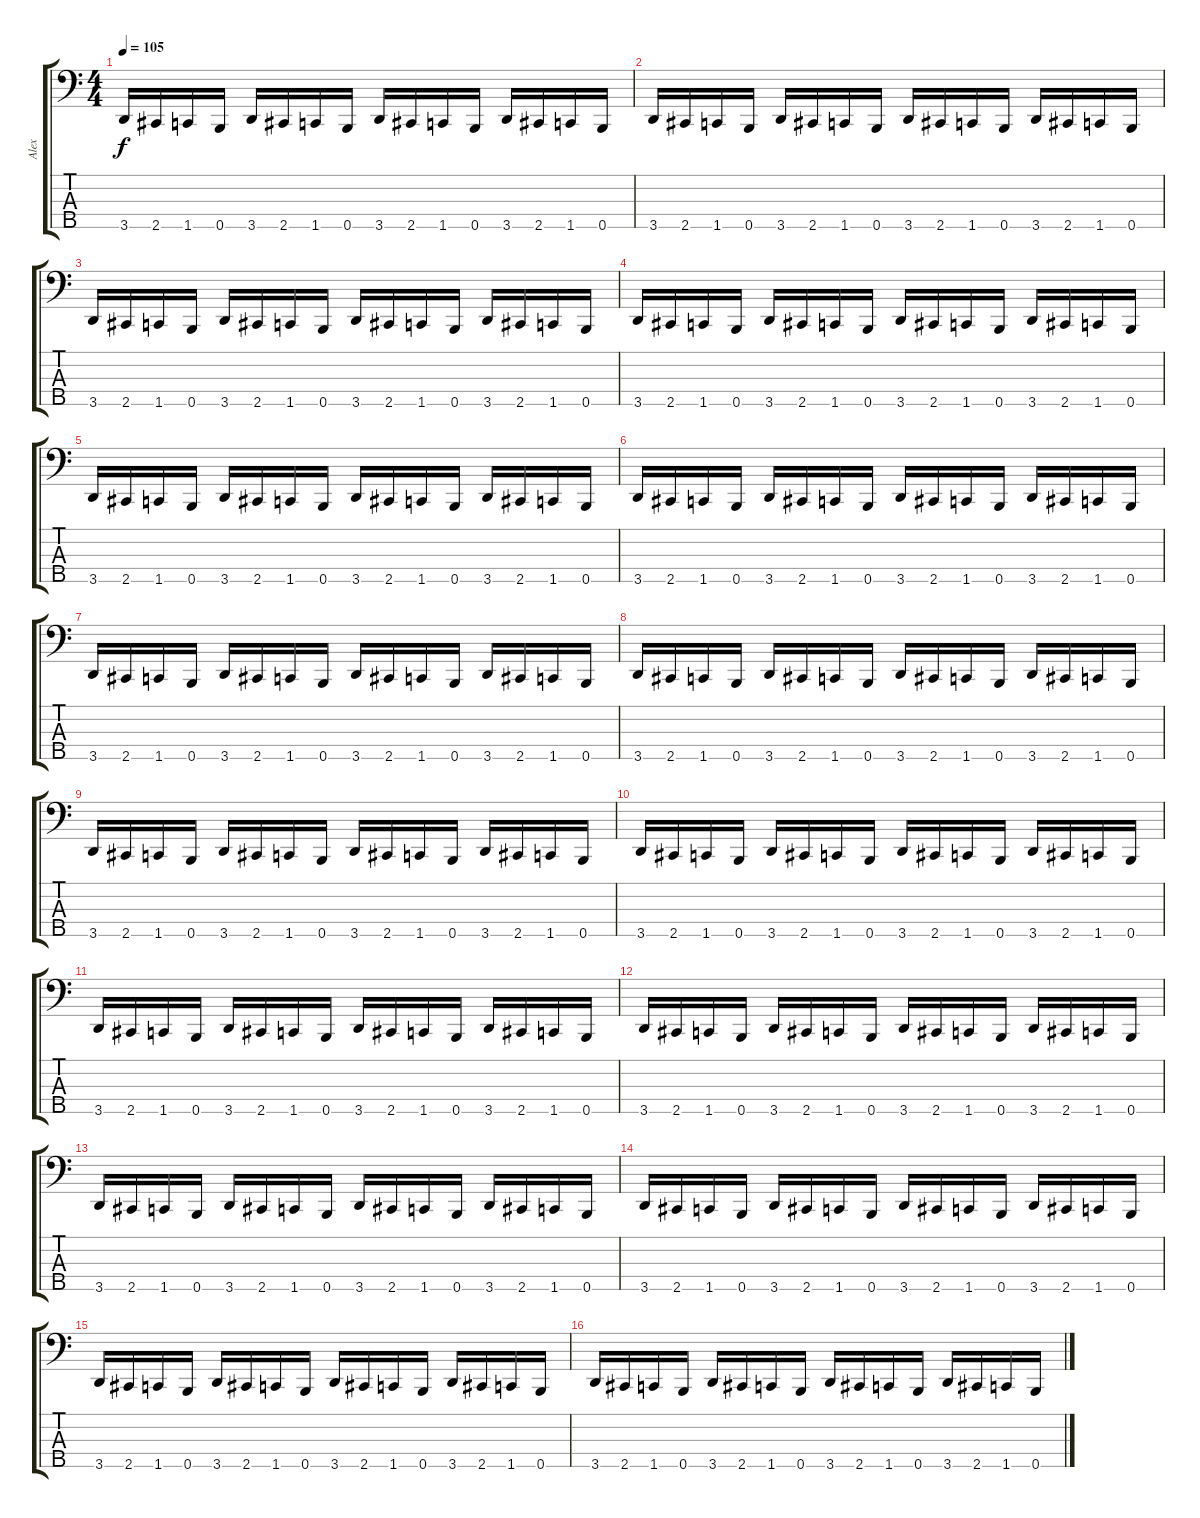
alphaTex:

\track ("Alex" "Alex") {instrument electricbassfinger}
\staff {score tabs}
\tuning (G2 D2 A1 E1 B0) {hide}
\ts (4 4)
\tempo 105
\clef f4
\ks c
3.5.16{dy f} 2.5.16 1.5.16 0.5.16 3.5.16 2.5.16 1.5.16 0.5.16 3.5.16 2.5.16 1.5.16 0.5.16 3.5.16 2.5.16 1.5.16 0.5.16 |
3.5.16 2.5.16 1.5.16 0.5.16 3.5.16 2.5.16 1.5.16 0.5.16 3.5.16 2.5.16 1.5.16 0.5.16 3.5.16 2.5.16 1.5.16 0.5.16 |
3.5.16 2.5.16 1.5.16 0.5.16 3.5.16 2.5.16 1.5.16 0.5.16 3.5.16 2.5.16 1.5.16 0.5.16 3.5.16 2.5.16 1.5.16 0.5.16 |
3.5.16 2.5.16 1.5.16 0.5.16 3.5.16 2.5.16 1.5.16 0.5.16 3.5.16 2.5.16 1.5.16 0.5.16 3.5.16 2.5.16 1.5.16 0.5.16 |
3.5.16 2.5.16 1.5.16 0.5.16 3.5.16 2.5.16 1.5.16 0.5.16 3.5.16 2.5.16 1.5.16 0.5.16 3.5.16 2.5.16 1.5.16 0.5.16 |
3.5.16 2.5.16 1.5.16 0.5.16 3.5.16 2.5.16 1.5.16 0.5.16 3.5.16 2.5.16 1.5.16 0.5.16 3.5.16 2.5.16 1.5.16 0.5.16 |
3.5.16 2.5.16 1.5.16 0.5.16 3.5.16 2.5.16 1.5.16 0.5.16 3.5.16 2.5.16 1.5.16 0.5.16 3.5.16 2.5.16 1.5.16 0.5.16 |
3.5.16 2.5.16 1.5.16 0.5.16 3.5.16 2.5.16 1.5.16 0.5.16 3.5.16 2.5.16 1.5.16 0.5.16 3.5.16 2.5.16 1.5.16 0.5.16 |
3.5.16 2.5.16 1.5.16 0.5.16 3.5.16 2.5.16 1.5.16 0.5.16 3.5.16 2.5.16 1.5.16 0.5.16 3.5.16 2.5.16 1.5.16 0.5.16 |
3.5.16 2.5.16 1.5.16 0.5.16 3.5.16 2.5.16 1.5.16 0.5.16 3.5.16 2.5.16 1.5.16 0.5.16 3.5.16 2.5.16 1.5.16 0.5.16 |
3.5.16 2.5.16 1.5.16 0.5.16 3.5.16 2.5.16 1.5.16 0.5.16 3.5.16 2.5.16 1.5.16 0.5.16 3.5.16 2.5.16 1.5.16 0.5.16 |
3.5.16 2.5.16 1.5.16 0.5.16 3.5.16 2.5.16 1.5.16 0.5.16 3.5.16 2.5.16 1.5.16 0.5.16 3.5.16 2.5.16 1.5.16 0.5.16 |
3.5.16 2.5.16 1.5.16 0.5.16 3.5.16 2.5.16 1.5.16 0.5.16 3.5.16 2.5.16 1.5.16 0.5.16 3.5.16 2.5.16 1.5.16 0.5.16 |
3.5.16 2.5.16 1.5.16 0.5.16 3.5.16 2.5.16 1.5.16 0.5.16 3.5.16 2.5.16 1.5.16 0.5.16 3.5.16 2.5.16 1.5.16 0.5.16 |
3.5.16 2.5.16 1.5.16 0.5.16 3.5.16 2.5.16 1.5.16 0.5.16 3.5.16 2.5.16 1.5.16 0.5.16 3.5.16 2.5.16 1.5.16 0.5.16 |
3.5.16 2.5.16 1.5.16 0.5.16 3.5.16 2.5.16 1.5.16 0.5.16 3.5.16 2.5.16 1.5.16 0.5.16 3.5.16 2.5.16 1.5.16 0.5.16
